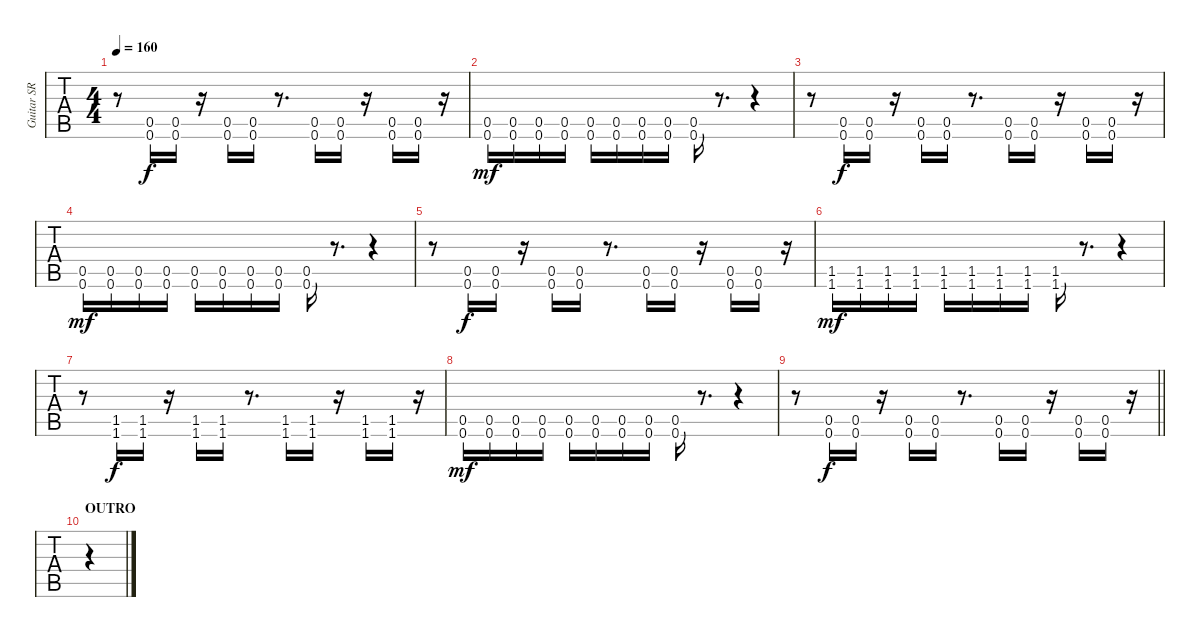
\track ("Guitar SR" "Guitar SR") {instrument distortionguitar}
\staff {tabs}
\tuning (D4 A3 F3 C3 G2 C2) {hide}
\ts (4 4)
\tempo 160
\clef g2
\ks c
r.8{dy mf} (0.5 0.6).16{dy f} (0.5 0.6).16 r.16 (0.5 0.6).16 (0.5 0.6).16 r.8{d} (0.5 0.6).16 (0.5 0.6).16 r.16 (0.5 0.6).16 (0.5 0.6).16 r.16 |
(0.5 0.6).16{dy mf} (0.5 0.6).16 (0.5 0.6).16 (0.5 0.6).16 (0.5 0.6).16 (0.5 0.6).16 (0.5 0.6).16 (0.5 0.6).16 (0.5 0.6).16 r.8{d} r.4 |
r.8 (0.5 0.6).16{dy f} (0.5 0.6).16 r.16 (0.5 0.6).16 (0.5 0.6).16 r.8{d} (0.5 0.6).16 (0.5 0.6).16 r.16 (0.5 0.6).16 (0.5 0.6).16 r.16 |
(0.5 0.6).16{dy mf} (0.5 0.6).16 (0.5 0.6).16 (0.5 0.6).16 (0.5 0.6).16 (0.5 0.6).16 (0.5 0.6).16 (0.5 0.6).16 (0.5 0.6).16 r.8{d} r.4 |
r.8 (0.5 0.6).16{dy f} (0.5 0.6).16 r.16 (0.5 0.6).16 (0.5 0.6).16 r.8{d} (0.5 0.6).16 (0.5 0.6).16 r.16 (0.5 0.6).16 (0.5 0.6).16 r.16 |
(1.5 1.6).16{dy mf} (1.5 1.6).16 (1.5 1.6).16 (1.5 1.6).16 (1.5 1.6).16 (1.5 1.6).16 (1.5 1.6).16 (1.5 1.6).16 (1.5 1.6).16 r.8{d} r.4 |
r.8 (1.5 1.6).16{dy f} (1.5 1.6).16 r.16 (1.5 1.6).16 (1.5 1.6).16 r.8{d} (1.5 1.6).16 (1.5 1.6).16 r.16 (1.5 1.6).16 (1.5 1.6).16 r.16 |
(0.5 0.6).16{dy mf} (0.5 0.6).16 (0.5 0.6).16 (0.5 0.6).16 (0.5 0.6).16 (0.5 0.6).16 (0.5 0.6).16 (0.5 0.6).16 (0.5 0.6).16 r.8{d} r.4 |
\barLineRight lightlight
r.8 (0.5 0.6).16{dy f} (0.5 0.6).16 r.16 (0.5 0.6).16 (0.5 0.6).16 r.8{d} (0.5 0.6).16 (0.5 0.6).16 r.16 (0.5 0.6).16 (0.5 0.6).16 r.16 |
\section ("" "OUTRO")
